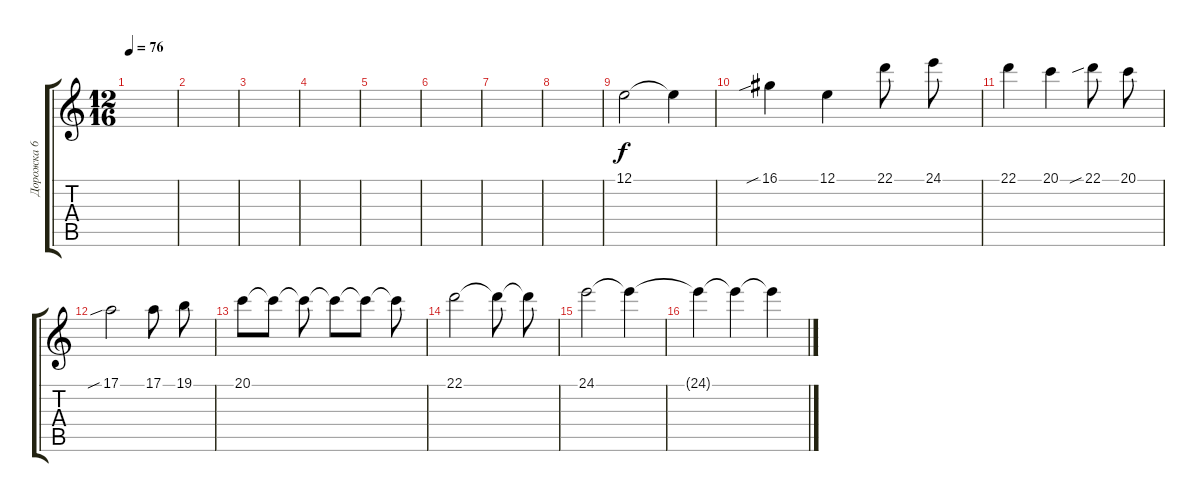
\track ("Дорожка 6" "Дорожка 6") {instrument stringensemble1}
\staff {score tabs}
\tuning (E4 B3 G3 D3 A2 E2) {hide}
\ts (12 16)
\tempo 76
\clef g2
\ks c
|
|
|
|
|
|
|
|
12.1.2{volume 8 balance 14 instrument stringensemble1} 12.1{t}.4 |
16.1{sib}.4 12.1.4 22.1.8 24.1.8 |
22.1.4 20.1.4 22.1{sib}.8 20.1.8 |
17.1{sib}.2 17.1.8 19.1.8 |
20.1.8 20.1{t}.8 20.1{t}.8 20.1{t}.8 20.1{t}.8 20.1{t}.8 |
22.1.2 22.1{t}.8 22.1{t}.8 |
24.1.2{volume 0} 24.1{t}.4 |
24.1{t}.4 24.1{t}.4 24.1{t}.4
